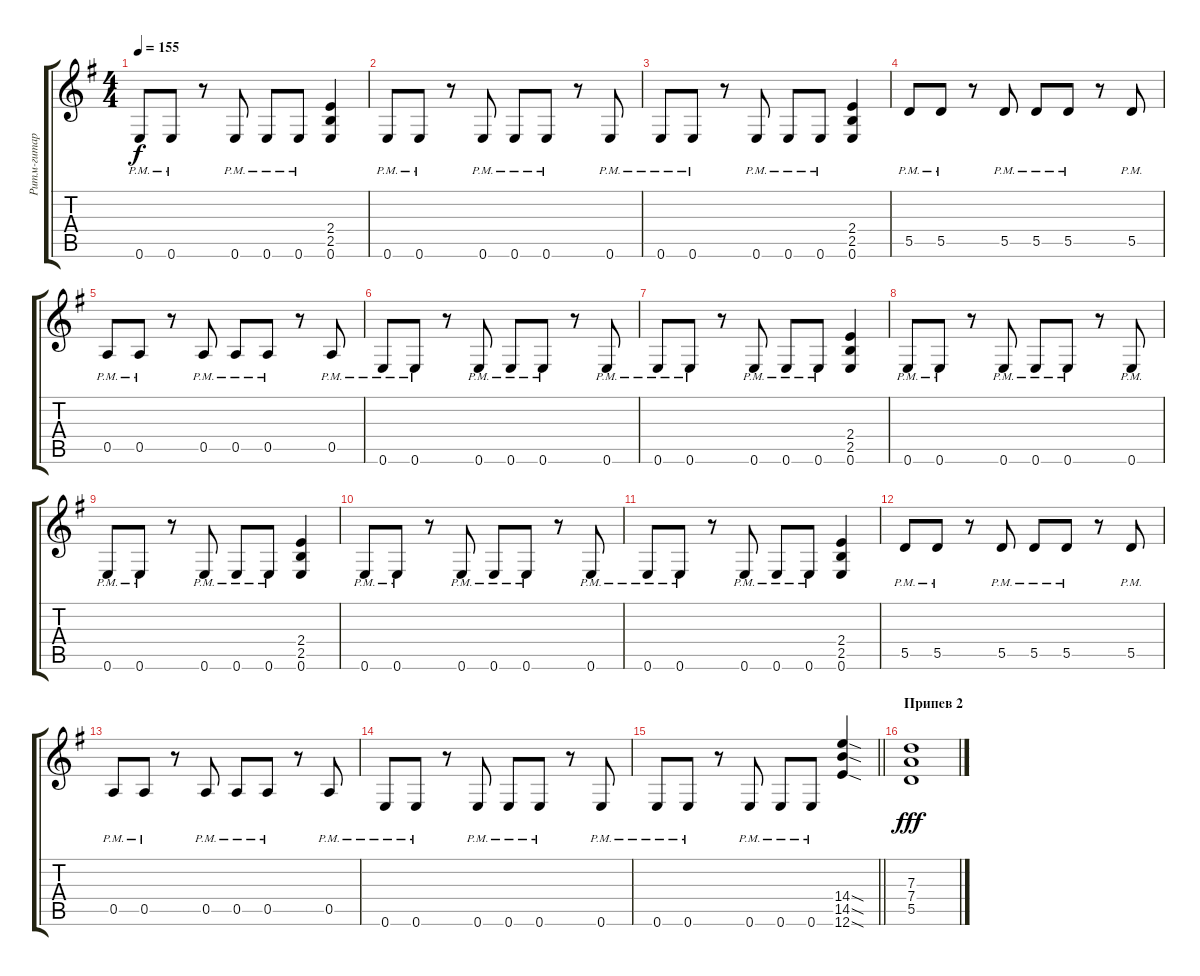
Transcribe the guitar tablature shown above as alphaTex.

\track ("Ритм-гитара" "Ритм-гитар") {instrument distortionguitar}
\staff {score tabs}
\tuning (E4 B3 G3 D3 A2 E2) {hide}
\ts (4 4)
\tempo 155
\clef g2
\ks eminor
0.6{pm}.8{dy f} 0.6{pm}.8 r.8 0.6{pm}.8 0.6{pm}.8 0.6{pm}.8 (2.4 2.5 0.6).4 |
0.6{pm}.8 0.6{pm}.8 r.8 0.6{pm}.8 0.6{pm}.8 0.6{pm}.8 r.8 0.6{pm}.8 |
0.6{pm}.8 0.6{pm}.8 r.8 0.6{pm}.8 0.6{pm}.8 0.6{pm}.8 (2.4 2.5 0.6).4 |
5.5{pm}.8 5.5{pm}.8 r.8 5.5{pm}.8 5.5{pm}.8 5.5{pm}.8 r.8 5.5{pm}.8 |
0.5{pm}.8 0.5{pm}.8 r.8 0.5{pm}.8 0.5{pm}.8 0.5{pm}.8 r.8 0.5{pm}.8 |
0.6{pm}.8 0.6{pm}.8 r.8 0.6{pm}.8 0.6{pm}.8 0.6{pm}.8 r.8 0.6{pm}.8 |
0.6{pm}.8 0.6{pm}.8 r.8 0.6{pm}.8 0.6{pm}.8 0.6{pm}.8 (2.4 2.5 0.6).4 |
0.6{pm}.8 0.6{pm}.8 r.8 0.6{pm}.8 0.6{pm}.8 0.6{pm}.8 r.8 0.6{pm}.8 |
0.6{pm}.8 0.6{pm}.8 r.8 0.6{pm}.8 0.6{pm}.8 0.6{pm}.8 (2.4 2.5 0.6).4 |
0.6{pm}.8 0.6{pm}.8 r.8 0.6{pm}.8 0.6{pm}.8 0.6{pm}.8 r.8 0.6{pm}.8 |
0.6{pm}.8 0.6{pm}.8 r.8 0.6{pm}.8 0.6{pm}.8 0.6{pm}.8 (2.4 2.5 0.6).4 |
5.5{pm}.8 5.5{pm}.8 r.8 5.5{pm}.8 5.5{pm}.8 5.5{pm}.8 r.8 5.5{pm}.8 |
0.5{pm}.8 0.5{pm}.8 r.8 0.5{pm}.8 0.5{pm}.8 0.5{pm}.8 r.8 0.5{pm}.8 |
0.6{pm}.8 0.6{pm}.8 r.8 0.6{pm}.8 0.6{pm}.8 0.6{pm}.8 r.8 0.6{pm}.8 |
\barLineRight lightlight
0.6{pm}.8 0.6{pm}.8 r.8 0.6{pm}.8 0.6{pm}.8 0.6{pm}.8 (14.4{sod} 14.5{sod} 12.6{sod}).4 |
\section ("" "Припев 2")
(7.3 7.4 5.5).1{dy fff volume 13 instrument distortionguitar}
